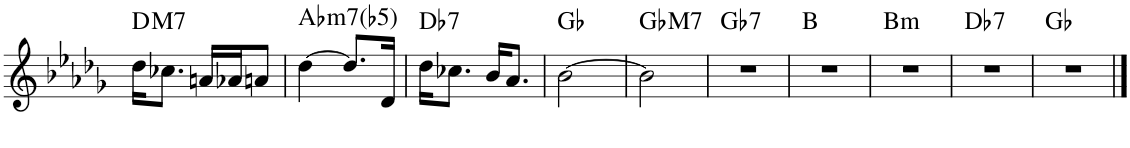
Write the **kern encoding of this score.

**kern	**harte
*part1	*part1
*staff1	*
*I"Piano	*
*I'Pno.	*
!!LO:PB:g=z
*clefG2	*
*k[b-e-a-d-g-]	*
*M2/4	*
=68	=68
!	!LO:H:kt=M7
16dd-\KL	D:maj7
8.cc-X\J	.
16an/LL	.
16a-X/J	.
8an/J	.
=69	=69
!	!LO:H:kt=m7(b5)
[4dd-\	Ab:hdim7
8.dd-/L]	.
16d-/Jk	.
=70	=70
!	!LO:H:kt=7
16dd-\KL	Db:7
8.cc-X\J	.
16b-/KL	.
8.a-/J	.
=71	=71
[2b-\	Gb:maj
=72	=72
!	!LO:H:kt=M7
2b-\]	Gb:maj7
=73	=73
!	!LO:H:kt=7
2r	Gb:7
=74	=74
2r	B:maj
=75	=75
!	!LO:H:kt=m
2r	B:min
=76	=76
!	!LO:H:kt=7
2r	Db:7
=77	=77
2r	Gb:maj
==	==
*-	*-
